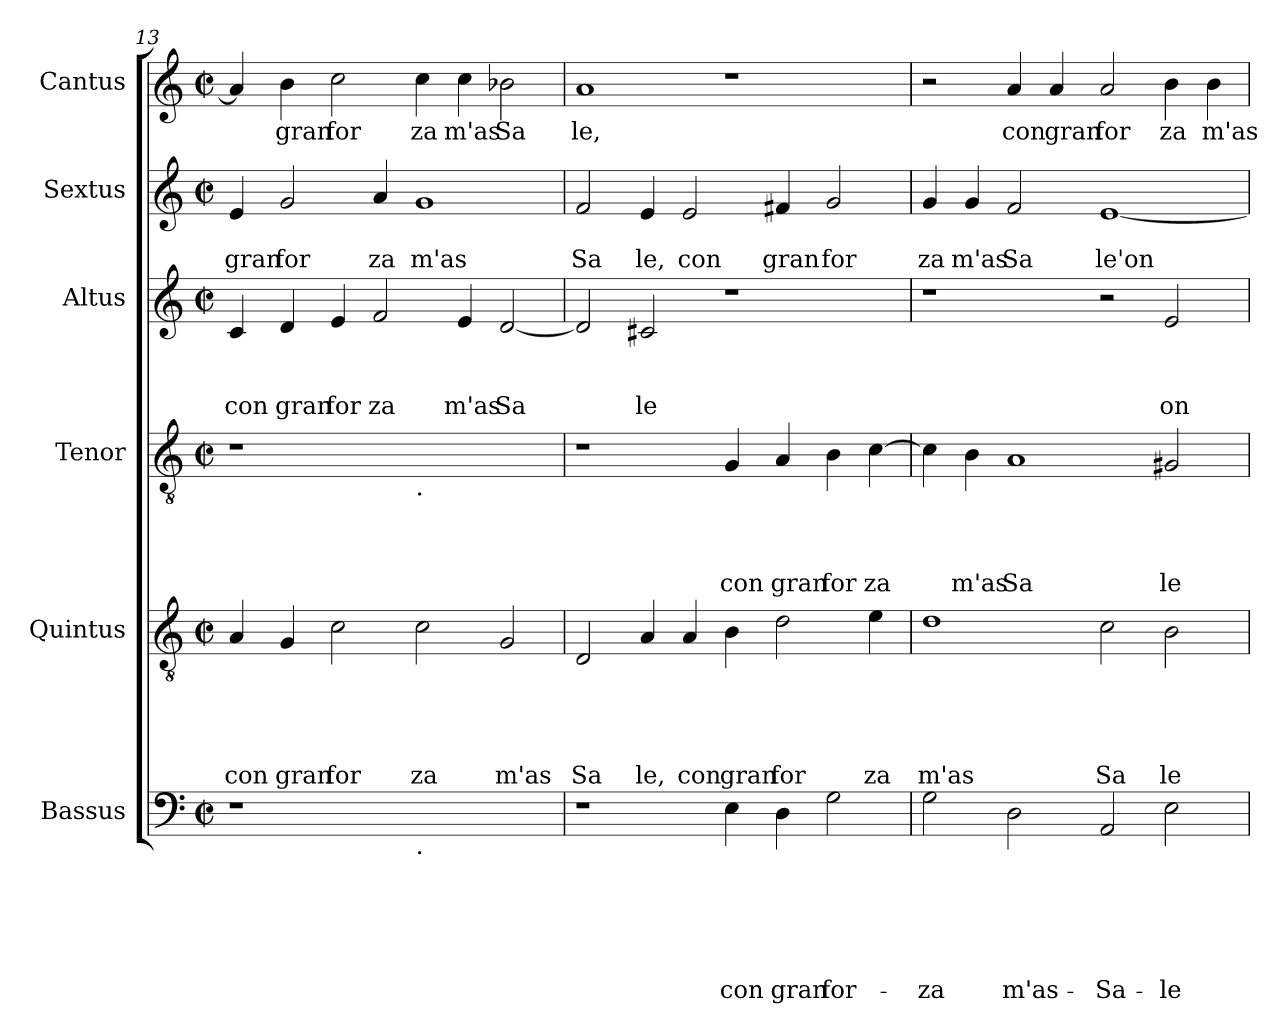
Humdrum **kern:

**kern	**text	**text	**text	**text	**text	**text	**kern	**text	**text	**text	**text	**text	**kern	**text	**text	**text	**text	**kern	**text	**text	**text	**kern	**text	**text	**kern	**text
*part6	*part6	*part6	*part6	*part6	*part6	*part6	*part5	*part5	*part5	*part5	*part5	*part5	*part4	*part4	*part4	*part4	*part4	*part3	*part3	*part3	*part3	*part2	*part2	*part2	*part1	*part1
*staff6	*staff6	*staff6	*staff6	*staff6	*staff6	*staff6	*staff5	*staff5	*staff5	*staff5	*staff5	*staff5	*staff4	*staff4	*staff4	*staff4	*staff4	*staff3	*staff3	*staff3	*staff3	*staff2	*staff2	*staff2	*staff1	*staff1
*I"Bassus	*	*	*	*	*	*	*I"Quintus	*	*	*	*	*	*I"Tenor	*	*	*	*	*I"Altus	*	*	*	*I"Sextus	*	*	*I"Cantus	*
*clefF4	*	*	*	*	*	*	*clefGv2	*	*	*	*	*	*clefGv2	*	*	*	*	*clefG2	*	*	*	*clefG2	*	*	*clefG2	*
*k[]	*	*	*	*	*	*	*k[]	*	*	*	*	*	*k[]	*	*	*	*	*k[]	*	*	*	*k[]	*	*	*k[]	*
*C:	*	*	*	*	*	*	*C:	*	*	*	*	*	*C:	*	*	*	*	*C:	*	*	*	*C:	*	*	*C:	*
*M2/2	*	*	*	*	*	*	*M2/2	*	*	*	*	*	*M2/2	*	*	*	*	*M2/2	*	*	*	*M2/2	*	*	*M2/2	*
*met(c|)	*	*	*	*	*	*	*met(c|)	*	*	*	*	*	*met(c|)	*	*	*	*	*met(c|)	*	*	*	*met(c|)	*	*	*met(c|)	*
=13	=13	=13	=13	=13	=13	=13	=13	=13	=13	=13	=13	=13	=13	=13	=13	=13	=13	=13	=13	=13	=13	=13	=13	=13	=13	=13
!	!	!	!	!	!	!	!	!	!	!	!	!LO:LY:b	!	!	!	!	!	!	!	!	!LO:LY:b	!	!	!LO:LY:b	!	!
1r	.	.	.	.	.	.	4A/	.	.	.	.	con	1r	.	.	.	.	4c/	.	.	con	4e/	.	gran	4a/]	.
!	!	!	!	!	!	!	!	!	!	!	!	!LO:LY:b	!	!	!	!	!	!	!	!	!LO:LY:b	!	!	!LO:LY:b	!	!LO:LY:b
.	.	.	.	.	.	.	4G/	.	.	.	.	gran	.	.	.	.	.	4d/	.	.	gran	2g/	.	for	4b\	gran
!	!	!	!	!	!	!	!	!	!	!	!	!LO:LY:b	!	!	!	!	!	!	!	!	!LO:LY:b	!	!	!	!	!LO:LY:b
.	.	.	.	.	.	.	2c\	.	.	.	.	for	.	.	.	.	.	4e/	.	.	for	.	.	.	2cc\	for
!	!	!	!	!	!	!	!	!	!	!	!	!	!	!	!	!	!	!	!	!	!LO:LY:b	!	!	!LO:LY:b	!	!
.	.	.	.	.	.	.	.	.	.	.	.	.	.	.	.	.	.	2f/	.	.	za	4a/	.	za	.	.
!	!	!	!	!	!	!	!	!	!	!	!	!	!LO:TX:b:t=.	!	!	!	!	!	!	!	!	!	!	!	!	!
!LO:TX:b:t=.	!	!	!	!	!	!	!	!	!	!	!	!	!	!	!	!	!	!	!	!	!	!	!	!	!	!
!	!	!	!	!	!	!	!	!	!	!	!	!LO:LY:b	!	!	!	!	!	!	!	!	!	!	!	!LO:LY:b	!	!LO:LY:b
1ryy	.	.	.	.	.	.	2c\	.	.	.	.	za	1ryy	.	.	.	.	.	.	.	.	1g	.	m'as	4cc\	za
!	!	!	!	!	!	!	!	!	!	!	!	!	!	!	!	!	!	!	!	!	!LO:LY:b	!	!	!	!	!LO:LY:b
.	.	.	.	.	.	.	.	.	.	.	.	.	.	.	.	.	.	4e/	.	.	m'as	.	.	.	4cc\	m'as
!	!	!	!	!	!	!	!	!	!	!	!	!LO:LY:b	!	!	!	!	!	!	!	!	!LO:LY:b	!	!	!	!	!LO:LY:b
.	.	.	.	.	.	.	2G/	.	.	.	.	m'as	.	.	.	.	.	[<2d/	.	.	Sa	.	.	.	2b-X\	Sa
=14	=14	=14	=14	=14	=14	=14	=14	=14	=14	=14	=14	=14	=14	=14	=14	=14	=14	=14	=14	=14	=14	=14	=14	=14	=14	=14
!	!	!	!	!	!	!	!	!	!	!	!	!LO:LY:b	!	!	!	!	!	!	!	!	!	!	!	!LO:LY:b	!	!LO:LY:b
1r	.	.	.	.	.	.	2D/	.	.	.	.	Sa	1r	.	.	.	.	2d/]	.	.	.	2f/	.	Sa	1a	le,
!	!	!	!	!	!	!	!	!	!	!	!	!LO:LY:b	!	!	!	!	!	!	!	!	!LO:LY:b	!	!	!LO:LY:b	!	!
.	.	.	.	.	.	.	4A/	.	.	.	.	le,	.	.	.	.	.	2c#X/	.	.	le	4e/	.	le,	.	.
!	!	!	!	!	!	!	!	!	!	!	!	!LO:LY:b	!	!	!	!	!	!	!	!	!	!	!	!LO:LY:b	!	!
.	.	.	.	.	.	.	4A/	.	.	.	.	con	.	.	.	.	.	.	.	.	.	2e/	.	con	.	.
!	!	!	!	!	!	!LO:LY:b	!	!	!	!	!	!LO:LY:b	!	!	!	!	!LO:LY:b	!	!	!	!	!	!	!	!	!
4E\	.	.	.	.	.	con	4B\	.	.	.	.	gran	4G/	.	.	.	con	1r	.	.	.	.	.	.	1r	.
!	!	!	!	!	!	!LO:LY:b	!	!	!	!	!	!LO:LY:b	!	!	!	!	!LO:LY:b	!	!	!	!	!	!	!LO:LY:b	!	!
4D\	.	.	.	.	.	gran	2d\	.	.	.	.	for	4A/	.	.	.	gran	.	.	.	.	4f#X/	.	gran	.	.
!	!	!	!	!	!	!LO:LY:b	!	!	!	!	!	!	!	!	!	!	!LO:LY:b	!	!	!	!	!	!	!LO:LY:b	!	!
2G\	.	.	.	.	.	for-	.	.	.	.	.	.	4B\	.	.	.	for	.	.	.	.	2g/	.	for	.	.
!	!	!	!	!	!	!	!	!	!	!	!	!LO:LY:b	!	!	!	!	!LO:LY:b	!	!	!	!	!	!	!	!	!
.	.	.	.	.	.	.	4e\	.	.	.	.	za	[>4c\	.	.	.	za	.	.	.	.	.	.	.	.	.
=15	=15	=15	=15	=15	=15	=15	=15	=15	=15	=15	=15	=15	=15	=15	=15	=15	=15	=15	=15	=15	=15	=15	=15	=15	=15	=15
!	!	!	!	!	!	!LO:LY:b	!	!	!	!	!	!LO:LY:b	!	!	!	!	!	!	!	!	!	!	!	!LO:LY:b	!	!
2G\	.	.	.	.	.	-za	1d	.	.	.	.	m'as	4c\]	.	.	.	.	1r	.	.	.	4g/	.	za	2r	.
!	!	!	!	!	!	!	!	!	!	!	!	!	!	!	!	!	!LO:LY:b	!	!	!	!	!	!	!LO:LY:b	!	!
.	.	.	.	.	.	.	.	.	.	.	.	.	4B\	.	.	.	m'as	.	.	.	.	4g/	.	m'as	.	.
!	!	!	!	!	!	!LO:LY:b	!	!	!	!	!	!	!	!	!	!	!LO:LY:b	!	!	!	!	!	!	!LO:LY:b	!	!LO:LY:b
2D\	.	.	.	.	.	m'as-	.	.	.	.	.	.	1A	.	.	.	Sa	.	.	.	.	2f/	.	Sa	4a/	con
!	!	!	!	!	!	!	!	!	!	!	!	!	!	!	!	!	!	!	!	!	!	!	!	!	!	!LO:LY:b
.	.	.	.	.	.	.	.	.	.	.	.	.	.	.	.	.	.	.	.	.	.	.	.	.	4a/	gran
!	!	!	!	!	!	!LO:LY:b	!	!	!	!	!	!LO:LY:b	!	!	!	!	!	!	!	!	!	!	!	!LO:LY:b	!	!LO:LY:b
2AA/	.	.	.	.	.	-Sa-	2c\	.	.	.	.	Sa	.	.	.	.	.	2r	.	.	.	[>1e	.	le'on	2a/	for
!	!	!	!	!	!	!LO:LY:b	!	!	!	!	!	!LO:LY:b	!	!	!	!	!LO:LY:b	!	!	!	!LO:LY:b	!	!	!	!	!LO:LY:b
2E\	.	.	.	.	.	-le	2B\	.	.	.	.	le	2G#X/	.	.	.	le	2e/	.	.	on	.	.	.	4b\	za
!	!	!	!	!	!	!	!	!	!	!	!	!	!	!	!	!	!	!	!	!	!	!	!	!	!	!LO:LY:b
.	.	.	.	.	.	.	.	.	.	.	.	.	.	.	.	.	.	.	.	.	.	.	.	.	4b\	m'as
=	=	=	=	=	=	=	=	=	=	=	=	=	=	=	=	=	=	=	=	=	=	=	=	=	=	=
*-	*-	*-	*-	*-	*-	*-	*-	*-	*-	*-	*-	*-	*-	*-	*-	*-	*-	*-	*-	*-	*-	*-	*-	*-	*-	*-
